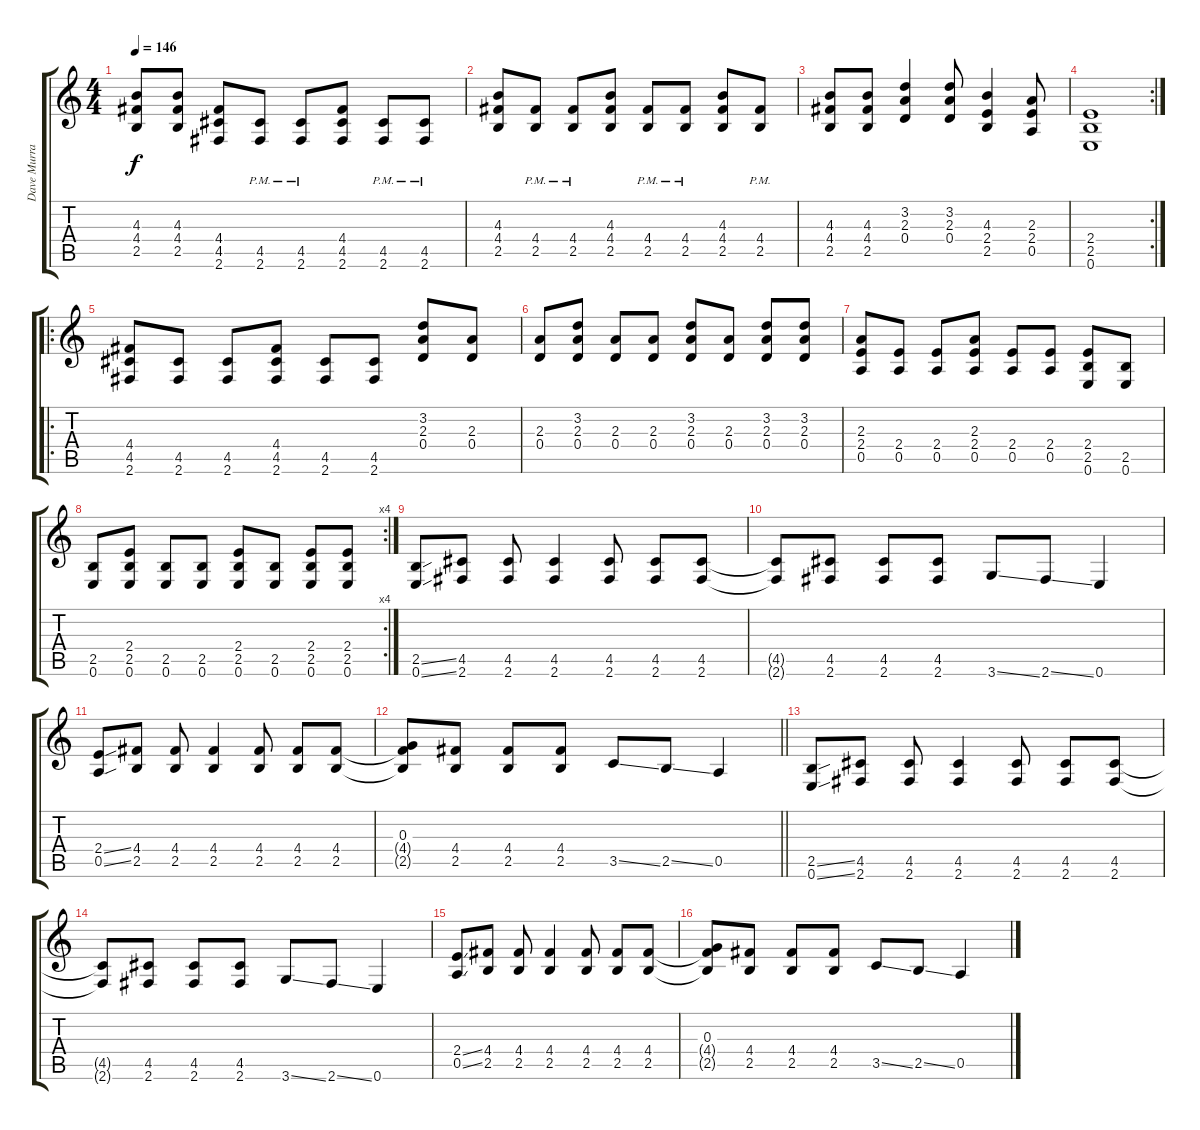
\track ("Dave Murray" "Dave Murra") {instrument distortionguitar}
\staff {score tabs}
\tuning (E4 B3 G3 D3 A2 E2) {hide}
\ts (4 4)
\tempo 146
\clef g2
\ks c
(4.3 4.4 2.5).8{dy f} (4.3 4.4 2.5).8 (4.4 4.5 2.6).8 (4.5{pm} 2.6{pm}).8 (4.5{pm} 2.6{pm}).8 (4.4 4.5 2.6).8 (4.5{pm} 2.6{pm}).8 (4.5{pm} 2.6{pm}).8 |
(4.3 4.4 2.5).8 (4.4{pm} 2.5{pm}).8 (4.4{pm} 2.5{pm}).8 (4.3 4.4 2.5).8 (4.4{pm} 2.5{pm}).8 (4.4{pm} 2.5{pm}).8 (4.3 4.4 2.5).8 (4.4{pm} 2.5{pm}).8 |
(4.3 4.4 2.5).8 (4.3 4.4 2.5).8 (3.2 2.3 0.4).4 (3.2 2.3 0.4).8 (4.3 2.4 2.5).4 (2.3 2.4 0.5).8 |
\rc 2
(2.4 2.5 0.6).1 |
\ro
(4.4 4.5 2.6).8 (4.5 2.6).8 (4.5 2.6).8 (4.4 4.5 2.6).8 (4.5 2.6).8 (4.5 2.6).8 (3.2 2.3 0.4).8 (2.3 0.4).8 |
(2.3 0.4).8 (3.2 2.3 0.4).8 (2.3 0.4).8 (2.3 0.4).8 (3.2 2.3 0.4).8 (2.3 0.4).8 (3.2 2.3 0.4).8 (3.2 2.3 0.4).8 |
(2.3 2.4 0.5).8 (2.4 0.5).8 (2.4 0.5).8 (2.3 2.4 0.5).8 (2.4 0.5).8 (2.4 0.5).8 (2.4 2.5 0.6).8 (2.5 0.6).8 |
\rc 4
(2.5 0.6).8 (2.4 2.5 0.6).8 (2.5 0.6).8 (2.5 0.6).8 (2.4 2.5 0.6).8 (2.5 0.6).8 (2.4 2.5 0.6).8 (2.4 2.5 0.6).8 |
(2.5{ss} 0.6{ss}).8 (4.5 2.6).8 (4.5 2.6).8 (4.5 2.6).4 (4.5 2.6).8 (4.5 2.6).8 (4.5 2.6).8 |
(4.5{t} 2.6{t}).8 (4.5 2.6).8 (4.5 2.6).8 (4.5 2.6).8 3.6{ss}.8 2.6{ss}.8 0.6.4 |
(2.4{ss} 0.5{ss}).8 (4.4 2.5).8 (4.4 2.5).8 (4.4 2.5).4 (4.4 2.5).8 (4.4 2.5).8 (4.4 2.5).8 |
\barLineRight lightlight
(0.3 4.4{t} 2.5{t}).8 (4.4 2.5).8 (4.4 2.5).8 (4.4 2.5).8 3.5{ss}.8 2.5{ss}.8 0.5.4 |
(2.5{ss} 0.6{ss}).8 (4.5 2.6).8 (4.5 2.6).8 (4.5 2.6).4 (4.5 2.6).8 (4.5 2.6).8 (4.5 2.6).8 |
(4.5{t} 2.6{t}).8 (4.5 2.6).8 (4.5 2.6).8 (4.5 2.6).8 3.6{ss}.8 2.6{ss}.8 0.6.4 |
(2.4{ss} 0.5{ss}).8 (4.4 2.5).8 (4.4 2.5).8 (4.4 2.5).4 (4.4 2.5).8 (4.4 2.5).8 (4.4 2.5).8 |
(0.3 4.4{t} 2.5{t}).8 (4.4 2.5).8 (4.4 2.5).8 (4.4 2.5).8 3.5{ss}.8 2.5{ss}.8 0.5.4
